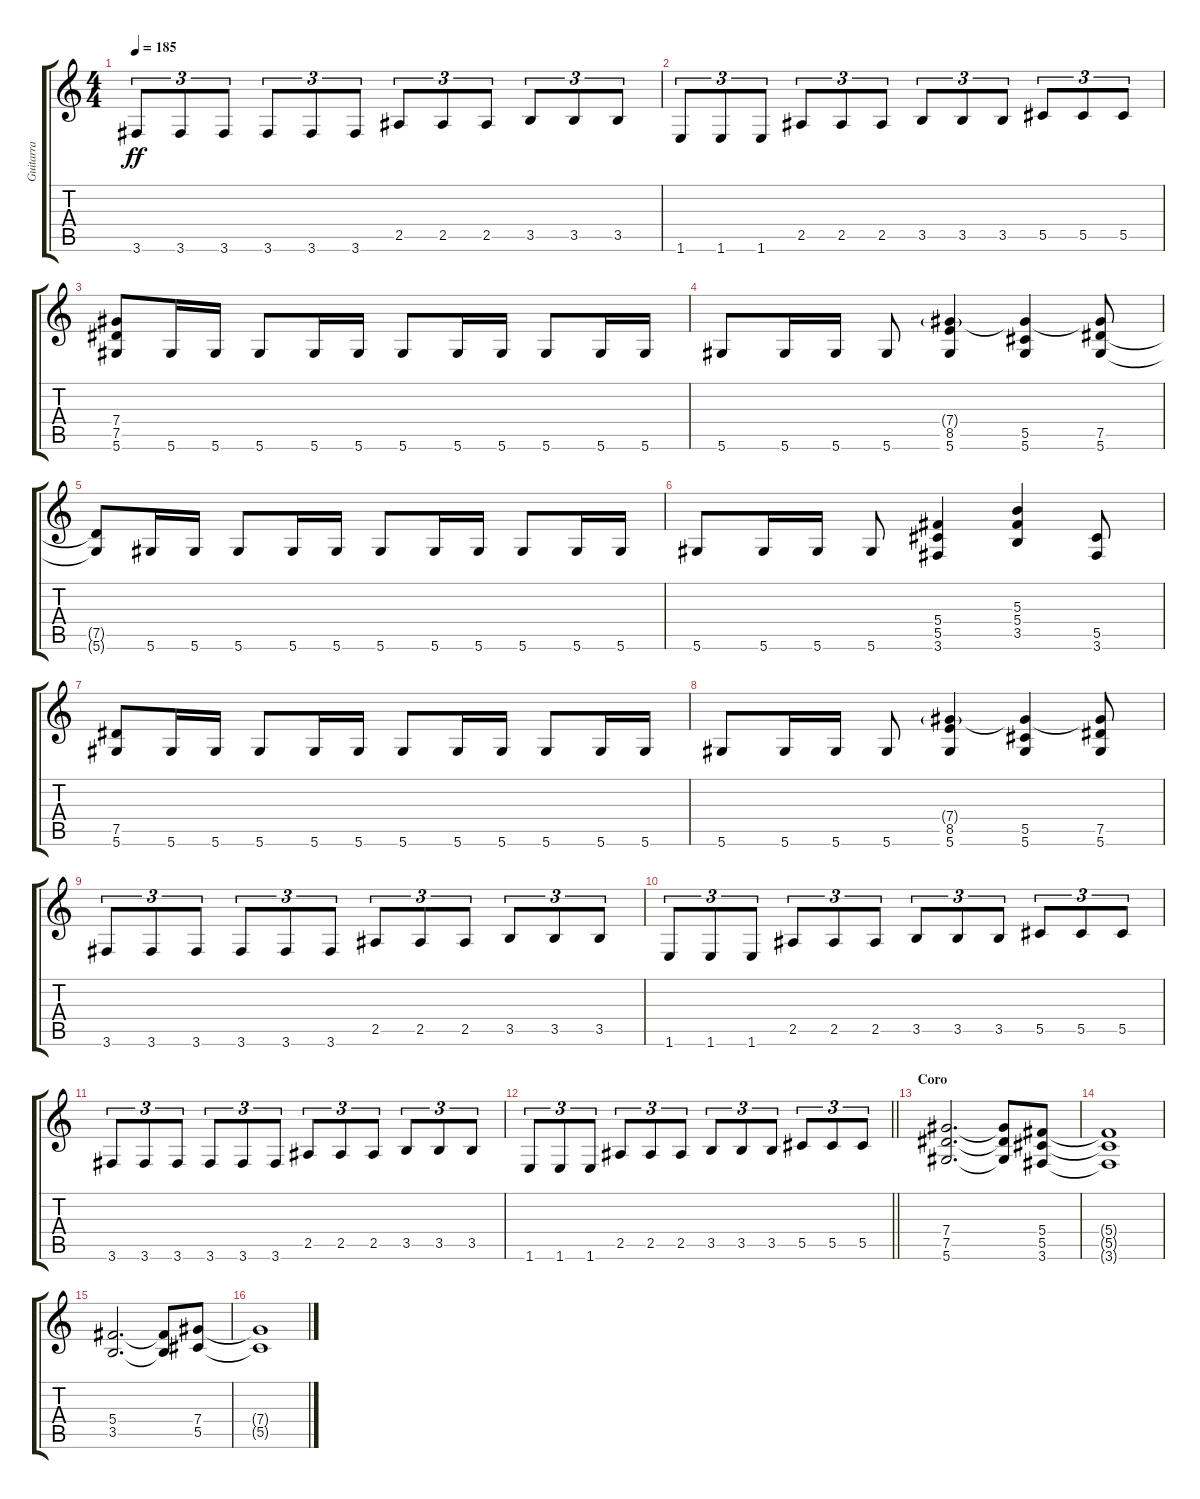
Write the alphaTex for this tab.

\track ("Guitarra" "Guitarra") {instrument distortionguitar}
\staff {score tabs}
\tuning (Eb4 Bb3 Gb3 Db3 Ab2 Eb2) {hide}
\ts (4 4)
\tempo 185
\clef g2
\ks c
3.6.8{tu (3 2) dy ff} 3.6.8{tu (3 2)} 3.6.8{tu (3 2)} 3.6.8{tu (3 2)} 3.6.8{tu (3 2)} 3.6.8{tu (3 2)} 2.5.8{tu (3 2)} 2.5.8{tu (3 2)} 2.5.8{tu (3 2)} 3.5.8{tu (3 2)} 3.5.8{tu (3 2)} 3.5.8{tu (3 2)} |
1.6.8{tu (3 2)} 1.6.8{tu (3 2)} 1.6.8{tu (3 2)} 2.5.8{tu (3 2)} 2.5.8{tu (3 2)} 2.5.8{tu (3 2)} 3.5.8{tu (3 2)} 3.5.8{tu (3 2)} 3.5.8{tu (3 2)} 5.5.8{tu (3 2)} 5.5.8{tu (3 2)} 5.5.8{tu (3 2)} |
(7.4 7.5 5.6).8 5.6.16 5.6.16 5.6.8 5.6.16 5.6.16 5.6.8 5.6.16 5.6.16 5.6.8 5.6.16 5.6.16 |
5.6.8 5.6.16 5.6.16 5.6.8 (7.4{g} 8.5 5.6).4 (7.4{t} 5.5 5.6).4 (7.4{t} 7.5 5.6).8 |
(7.5{t} 5.6{t}).8 5.6.16 5.6.16 5.6.8 5.6.16 5.6.16 5.6.8 5.6.16 5.6.16 5.6.8 5.6.16 5.6.16 |
5.6.8 5.6.16 5.6.16 5.6.8 (5.4 5.5 3.6).4 (5.3 5.4 3.5).4 (5.5 3.6).8 |
(7.5 5.6).8 5.6.16 5.6.16 5.6.8 5.6.16 5.6.16 5.6.8 5.6.16 5.6.16 5.6.8 5.6.16 5.6.16 |
5.6.8 5.6.16 5.6.16 5.6.8 (7.4{g} 8.5 5.6).4 (7.4{t} 5.5 5.6).4 (7.4{t} 7.5 5.6).8 |
3.6.8{tu (3 2)} 3.6.8{tu (3 2)} 3.6.8{tu (3 2)} 3.6.8{tu (3 2)} 3.6.8{tu (3 2)} 3.6.8{tu (3 2)} 2.5.8{tu (3 2)} 2.5.8{tu (3 2)} 2.5.8{tu (3 2)} 3.5.8{tu (3 2)} 3.5.8{tu (3 2)} 3.5.8{tu (3 2)} |
1.6.8{tu (3 2)} 1.6.8{tu (3 2)} 1.6.8{tu (3 2)} 2.5.8{tu (3 2)} 2.5.8{tu (3 2)} 2.5.8{tu (3 2)} 3.5.8{tu (3 2)} 3.5.8{tu (3 2)} 3.5.8{tu (3 2)} 5.5.8{tu (3 2)} 5.5.8{tu (3 2)} 5.5.8{tu (3 2)} |
3.6.8{tu (3 2)} 3.6.8{tu (3 2)} 3.6.8{tu (3 2)} 3.6.8{tu (3 2)} 3.6.8{tu (3 2)} 3.6.8{tu (3 2)} 2.5.8{tu (3 2)} 2.5.8{tu (3 2)} 2.5.8{tu (3 2)} 3.5.8{tu (3 2)} 3.5.8{tu (3 2)} 3.5.8{tu (3 2)} |
\barLineRight lightlight
1.6.8{tu (3 2)} 1.6.8{tu (3 2)} 1.6.8{tu (3 2)} 2.5.8{tu (3 2)} 2.5.8{tu (3 2)} 2.5.8{tu (3 2)} 3.5.8{tu (3 2)} 3.5.8{tu (3 2)} 3.5.8{tu (3 2)} 5.5.8{tu (3 2)} 5.5.8{tu (3 2)} 5.5.8{tu (3 2)} |
\section ("" "Coro")
(7.4 7.5 5.6).2{d} (7.4{t} 7.5{t} 5.6{t}).8 (5.4 5.5 3.6).8 |
(5.4{t} 5.5{t} 3.6{t}).1 |
(5.4 3.5).2{d} (5.4{t} 3.5{t}).8 (7.4 5.5).8 |
(7.4{t} 5.5{t}).1
